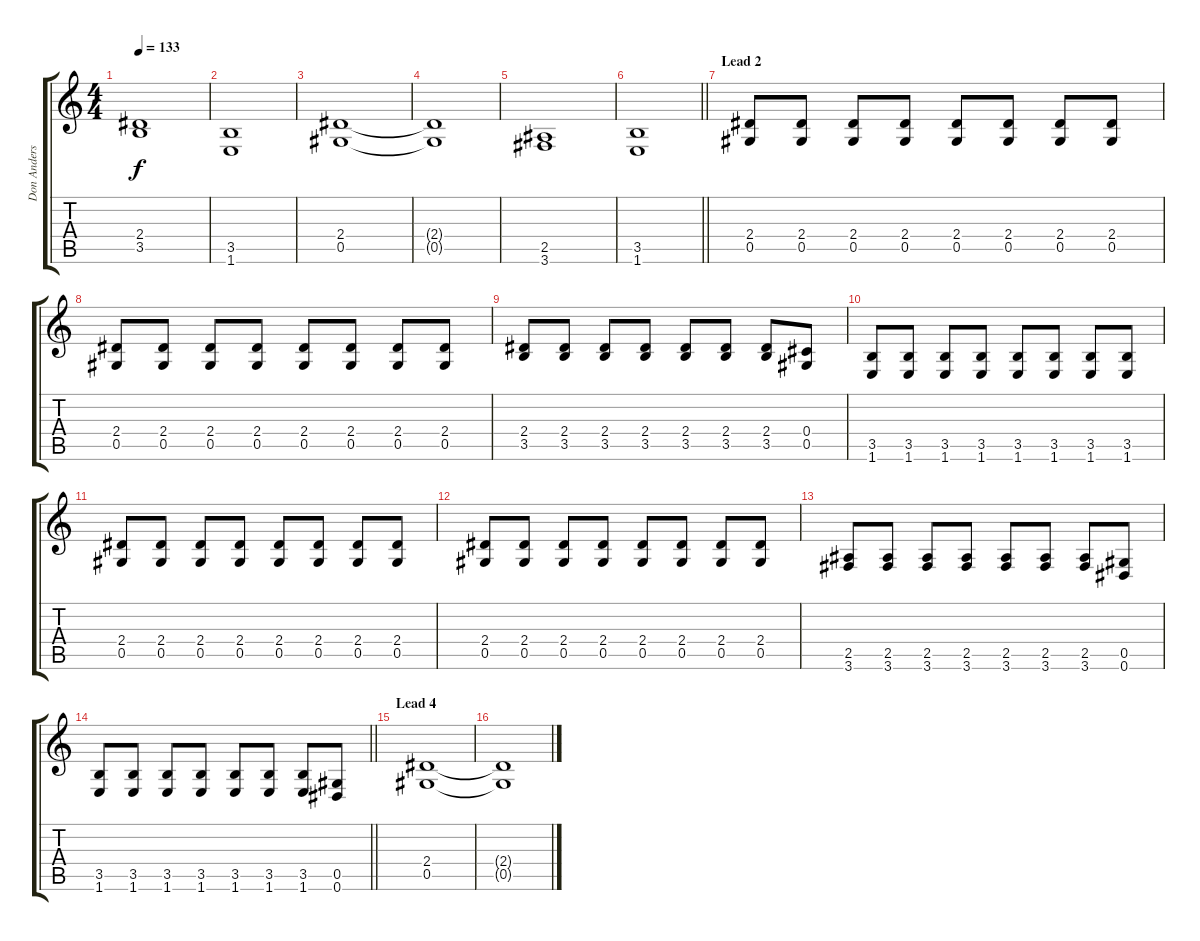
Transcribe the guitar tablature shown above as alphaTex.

\track ("Don Anderson" "Don Anders") {instrument distortionguitar}
\staff {score tabs}
\tuning (Eb4 Bb3 Gb3 Db3 Ab2 Eb2) {hide}
\ts (4 4)
\tempo 133
\clef g2
\ks c
(2.4 3.5).1{dy f} |
(3.5 1.6).1 |
(2.4 0.5).1 |
(2.4{t} 0.5{t}).1 |
(2.5 3.6).1 |
\barLineRight lightlight
(3.5 1.6).1 |
\section ("" "Lead 2")
(2.4 0.5).8 (2.4 0.5).8 (2.4 0.5).8 (2.4 0.5).8 (2.4 0.5).8 (2.4 0.5).8 (2.4 0.5).8 (2.4 0.5).8 |
(2.4 0.5).8 (2.4 0.5).8 (2.4 0.5).8 (2.4 0.5).8 (2.4 0.5).8 (2.4 0.5).8 (2.4 0.5).8 (2.4 0.5).8 |
(2.4 3.5).8 (2.4 3.5).8 (2.4 3.5).8 (2.4 3.5).8 (2.4 3.5).8 (2.4 3.5).8 (2.4 3.5).8 (0.4 0.5).8 |
(3.5 1.6).8 (3.5 1.6).8 (3.5 1.6).8 (3.5 1.6).8 (3.5 1.6).8 (3.5 1.6).8 (3.5 1.6).8 (3.5 1.6).8 |
(2.4 0.5).8 (2.4 0.5).8 (2.4 0.5).8 (2.4 0.5).8 (2.4 0.5).8 (2.4 0.5).8 (2.4 0.5).8 (2.4 0.5).8 |
(2.4 0.5).8 (2.4 0.5).8 (2.4 0.5).8 (2.4 0.5).8 (2.4 0.5).8 (2.4 0.5).8 (2.4 0.5).8 (2.4 0.5).8 |
(2.5 3.6).8 (2.5 3.6).8 (2.5 3.6).8 (2.5 3.6).8 (2.5 3.6).8 (2.5 3.6).8 (2.5 3.6).8 (0.5 0.6).8 |
\barLineRight lightlight
(3.5 1.6).8 (3.5 1.6).8 (3.5 1.6).8 (3.5 1.6).8 (3.5 1.6).8 (3.5 1.6).8 (3.5 1.6).8 (0.5 0.6).8 |
\section ("" "Lead 4")
(2.4 0.5).1 |
(2.4{t} 0.5{t}).1
